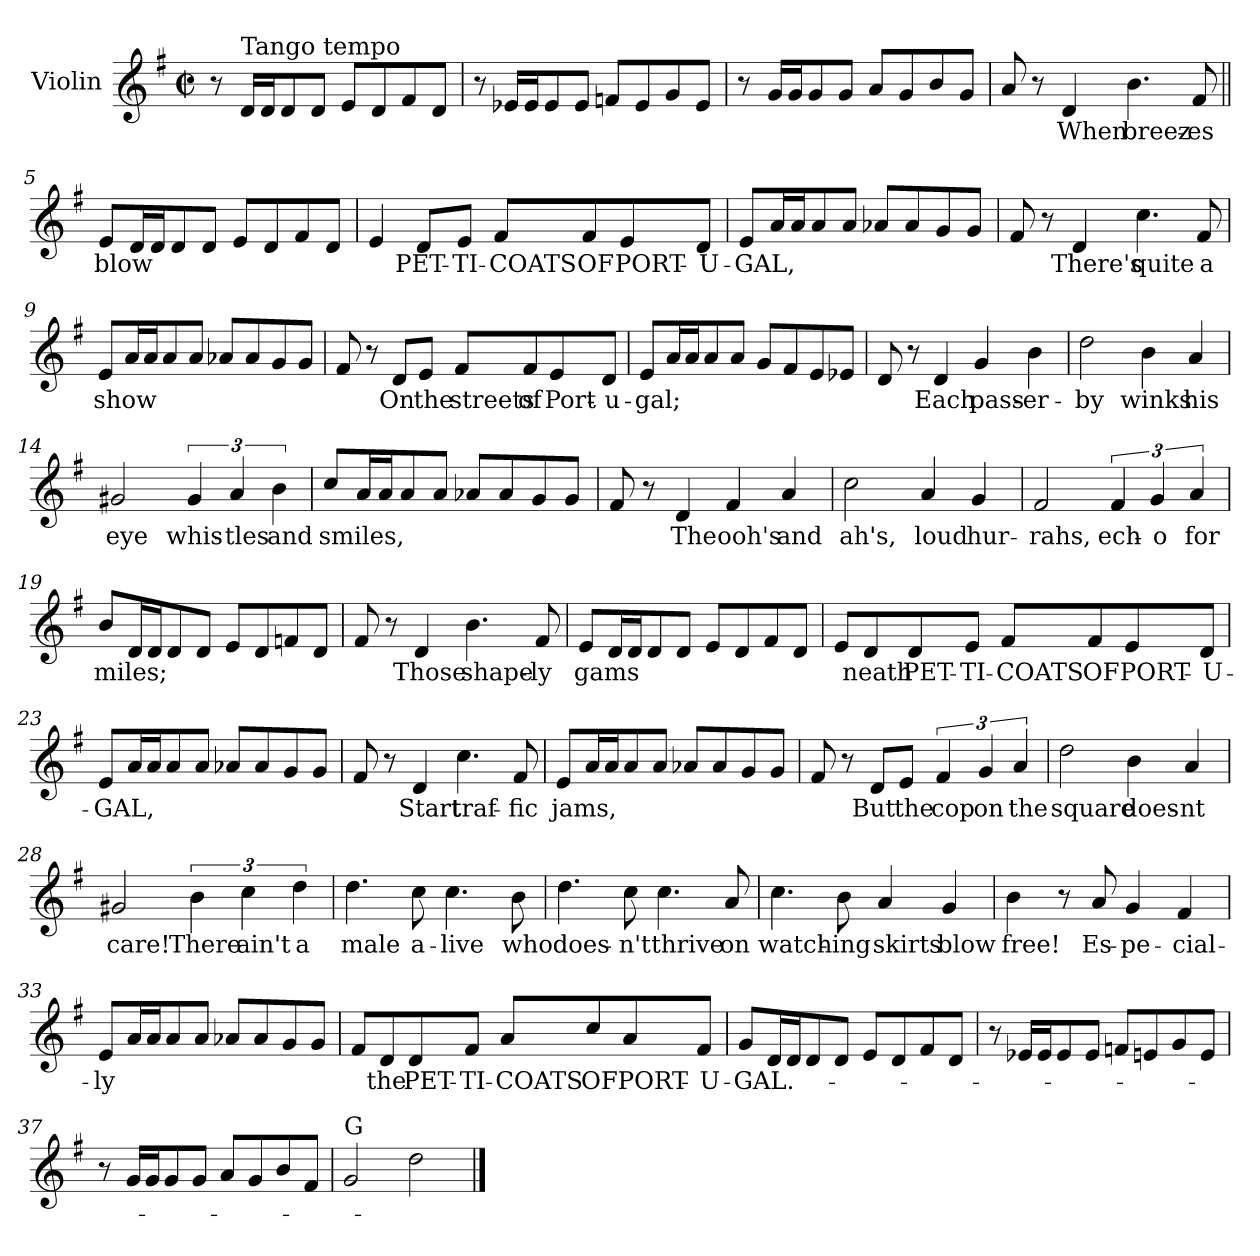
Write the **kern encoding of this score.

**kern	**text
*part1	*part1
*staff1	*staff1
*I"Violin	*
*I'Vln	*
*clefG2	*
*k[f#]	*
*G:	*
*M2/2	*
*met(c|)	*
=1	=1
8r	.
!LO:TX:a:t=Tango tempo	!
16d/LL	.
16d/J	.
8d/	.
8d/J	.
8e/L	.
8d/	.
8f#/	.
8d/J	.
=2	=2
8r	.
16e-X/LL	.
16e-/J	.
8e-/	.
8e-/J	.
8fn/L	.
8e-/	.
8g/	.
8e-/J	.
=3	=3
8r	.
16g/LL	.
16g/J	.
8g/	.
8g/J	.
8a/L	.
8g/	.
8b/	.
8g/J	.
=4	=4
8a/	.
8r	.
4d/	When
4.b\	breez-
8f#/	-es
!!LO:LB:g=z
=5||	=5||
8e/L	blow
16d/L	.
16d/J	.
8d/	.
8d/J	.
8e/L	.
8d/	.
8f#/	.
8d/J	.
=6	=6
4e/	.
8d/L	PET-
8e/J	-TI-
8f#/L	-COATS
8f#/	OF
8e/	PORT-
8d/J	-U-
=7	=7
8e/L	-GAL,
16a/L	.
16a/J	.
8a/	.
8a/J	.
8a-X/L	.
8a-/	.
8g/	.
8g/J	.
=8	=8
8f#/	.
8r	.
4d/	There's
4.cc\	quite
8f#/	a
!!LO:LB:g=z
=9	=9
8e/L	show
16a/L	.
16a/J	.
8a/	.
8a/J	.
8a-X/L	.
8a-/	.
8g/	.
8g/J	.
=10	=10
8f#/	.
8r	.
8d/L	On
8e/J	the
8f#/L	streets
8f#/	of
8e/	Port-
8d/J	-u-
=11	=11
8e/L	-gal;
16a/L	.
16a/J	.
8a/	.
8a/J	.
8g/L	.
8f#/	.
8e/	.
8e-X/J	.
=12	=12
8d/	.
8r	.
4d/	Each
4g/	pass-
4b\	-er-
!!LO:LB:g=z
=13	=13
2dd\	-by
4b\	winks
4a/	his
=14	=14
2g#X/	eye
6g#/	whis-
6a/	-tles
6b\	and
=15	=15
8cc/L	smiles,
16a/L	.
16a/J	.
8a/	.
8a/J	.
8a-X/L	.
8a-/	.
8g/	.
8g/J	.
=16	=16
8f#/	.
8r	.
4d/	The
4f#/	ooh's
4a/	and
!!LO:LB:g=z
=17	=17
2cc\	ah's,
4a/	loud
4g/	hur-
=18	=18
2f#/	-rahs,
6f#/	ech-
6g/	-o
6a/	for
=19	=19
8b/L	miles;
16d/L	.
16d/J	.
8d/	.
8d/J	.
8e/L	.
8d/	.
8fn/	.
8d/J	.
=20	=20
8f#/	.
8r	.
4d/	Those
4.b\	shape-
8f#/	-ly
!!LO:LB:g=z
=21	=21
8e/L	gams
16d/L	.
16d/J	.
8d/	.
8d/J	.
8e/L	.
8d/	.
8f#/	.
8d/J	.
=22	=22
8e/L	.
8d/	neath
8d/	PET-
8e/J	-TI-
8f#/L	-COATS
8f#/	OF
8e/	PORT-
8d/J	-U-
=23	=23
8e/L	-GAL,
16a/L	.
16a/J	.
8a/	.
8a/J	.
8a-X/L	.
8a-/	.
8g/	.
8g/J	.
=24	=24
8f#/	.
8r	.
4d/	Start
4.cc\	traf-
8f#/	-fic
!!LO:LB:g=z
=25	=25
8e/L	jams,
16a/L	.
16a/J	.
8a/	.
8a/J	.
8a-X/L	.
8a-/	.
8g/	.
8g/J	.
=26	=26
8f#/	.
8r	.
8d/L	But
8e/J	the
6f#/	cop
6g/	on
6a/	the
=27	=27
2dd\	square
4b\	does-
4a/	-nt
=28	=28
2g#X/	care!
6b\	There
6cc\	ain't
6dd\	a
=29	=29
4.dd\	male
8cc\	a-
4.cc\	-live
8b\	who
!!LO:LB:g=z
=30	=30
4.dd\	does-
8cc\	-n't
4.cc\	thrive
8a/	on
=31	=31
4.cc\	watch-
8b\	-ing
4a/	skirts
4g/	blow
=32	=32
4b\	free!
8r	.
8a/	Es-
4g/	-pe-
4f#/	-cial-
=33	=33
8e/L	-ly
16a/L	.
16a/J	.
8a/	.
8a/J	.
8a-X/L	.
8a-/	.
8g/	.
8g/J	.
!!LO:LB:g=z
=34	=34
8f#/L	.
8d/	the
8d/	PET-
8f#/J	-TI-
8a/L	-COATS
8cc/	OF
8a/	PORT-
8f#/J	-U-
=35	=35
8g/L	-GAL.-
16d/L	.
16d/J	.
8d/	.
8d/J	.
8e/L	.
8d/	.
8f#/	.
8d/J	.
=36	=36
8r	.
16e-X/LL	.
16e-/J	.
8e-/	.
8e-/J	.
8fn/L	.
8en/	.
8g/	.
8e/J	.
=37	=37
8r	.
16g/LL	.
16g/J	.
8g/	.
8g/J	.
8a/L	.
8g/	.
8b/	.
8f#/J	.
=38	=38
!LO:TX:a:t=G	!
2g/	.
2dd\	.
==	==
*-	*-
